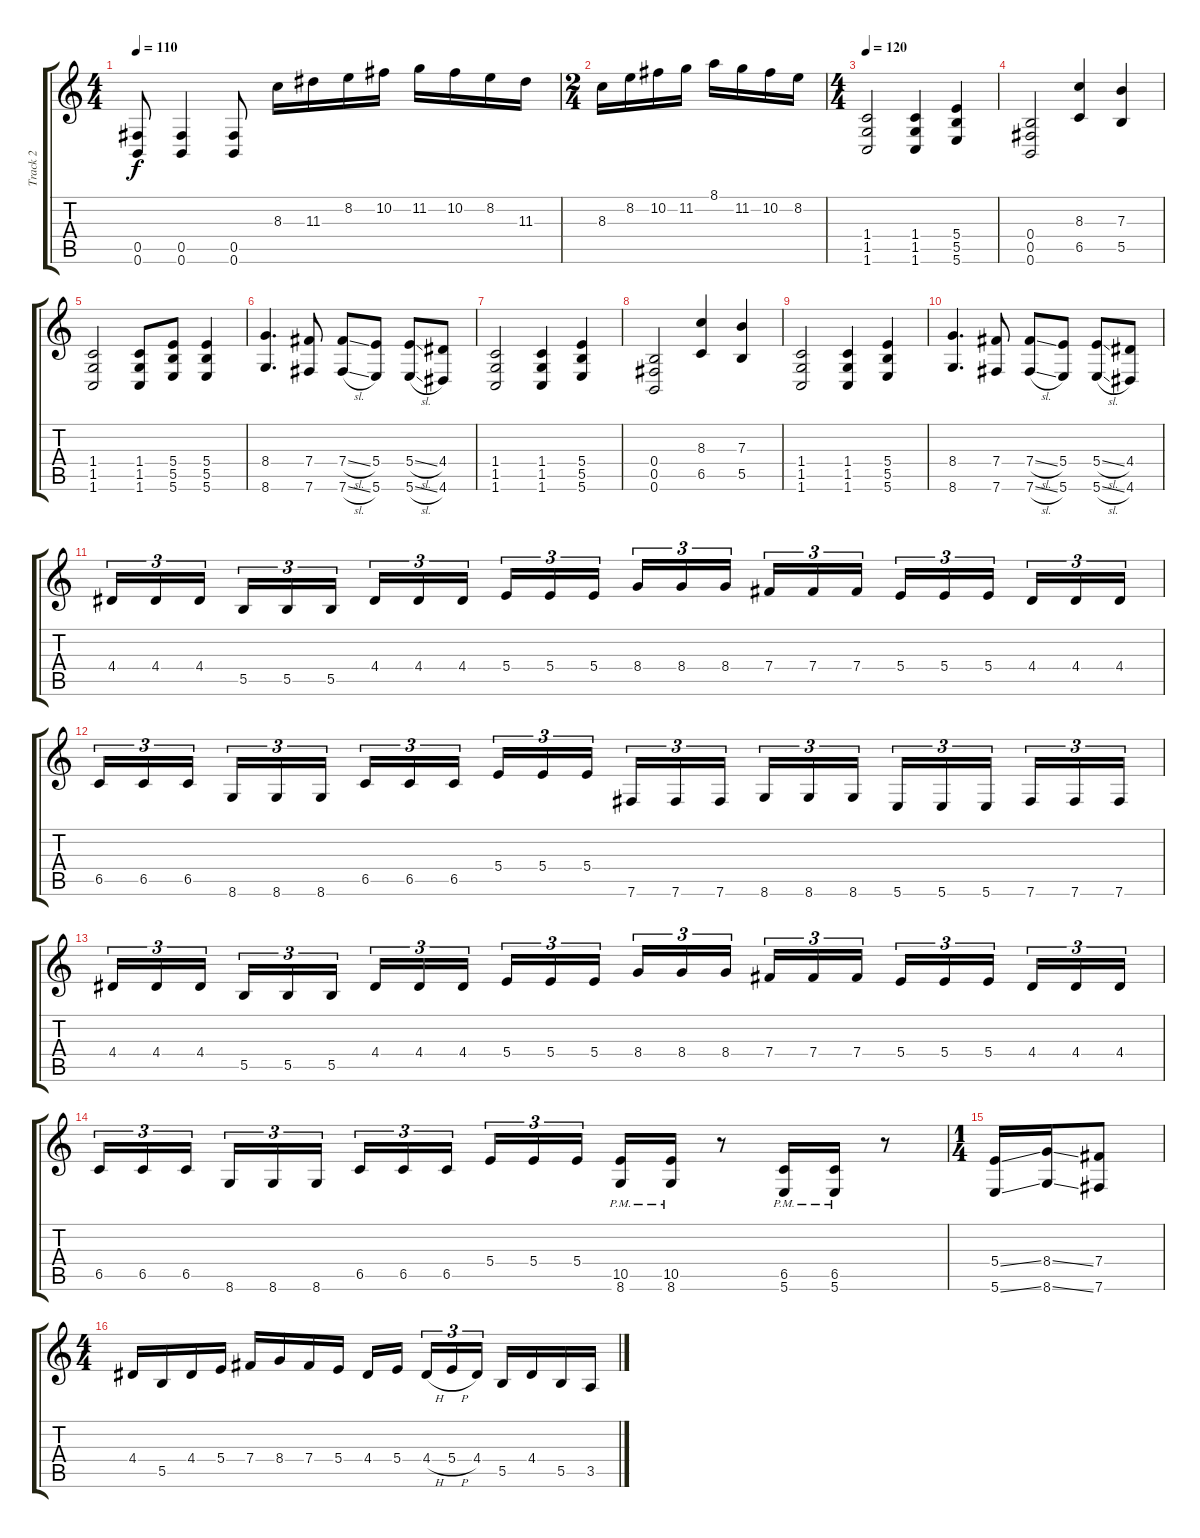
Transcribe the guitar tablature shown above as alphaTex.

\track ("Track 2" "Track 2") {instrument distortionguitar}
\staff {score tabs}
\tuning (Db4 Ab3 E3 B2 Gb2 B1) {hide}
\ts (4 4)
\tempo 110
\clef g2
\ks c
(0.5 0.6).8{dy f} (0.5 0.6).4 (0.5 0.6).8 8.3.16 11.3.16 8.2.16 10.2.16 11.2.16 10.2.16 8.2.16 11.3.16 |
\ts (2 4)
8.3.16 8.2.16 10.2.16 11.2.16 8.1.16 11.2.16 10.2.16 8.2.16 |
\ts (4 4)
\tempo 120
(1.4 1.5 1.6).2 (1.4 1.5 1.6).4 (5.4 5.5 5.6).4 |
(0.4 0.5 0.6).2 (8.3 6.5).4 (7.3 5.5).4 |
(1.4 1.5 1.6).2 (1.4 1.5 1.6).8 (5.4 5.5 5.6).8 (5.4 5.5 5.6).4 |
(8.4 8.6).4{d} (7.4 7.6).8 (7.4{sl} 7.6{sl}).8 (5.4 5.6).8 (5.4{sl} 5.6{sl}).8 (4.4 4.6).8 |
(1.4 1.5 1.6).2 (1.4 1.5 1.6).4 (5.4 5.5 5.6).4 |
(0.4 0.5 0.6).2 (8.3 6.5).4 (7.3 5.5).4 |
(1.4 1.5 1.6).2 (1.4 1.5 1.6).4 (5.4 5.5 5.6).4 |
(8.4 8.6).4{d} (7.4 7.6).8 (7.4{sl} 7.6{sl}).8 (5.4 5.6).8 (5.4{sl} 5.6{sl}).8 (4.4 4.6).8 |
4.4.16{tu (3 2)} 4.4.16{tu (3 2)} 4.4.16{tu (3 2) beam splitsecondary} 5.5.16{tu (3 2)} 5.5.16{tu (3 2)} 5.5.16{tu (3 2)} 4.4.16{tu (3 2)} 4.4.16{tu (3 2)} 4.4.16{tu (3 2) beam splitsecondary} 5.4.16{tu (3 2)} 5.4.16{tu (3 2)} 5.4.16{tu (3 2)} 8.4.16{tu (3 2)} 8.4.16{tu (3 2)} 8.4.16{tu (3 2) beam splitsecondary} 7.4.16{tu (3 2)} 7.4.16{tu (3 2)} 7.4.16{tu (3 2)} 5.4.16{tu (3 2)} 5.4.16{tu (3 2)} 5.4.16{tu (3 2) beam splitsecondary} 4.4.16{tu (3 2)} 4.4.16{tu (3 2)} 4.4.16{tu (3 2)} |
6.5.16{tu (3 2)} 6.5.16{tu (3 2)} 6.5.16{tu (3 2) beam splitsecondary} 8.6.16{tu (3 2)} 8.6.16{tu (3 2)} 8.6.16{tu (3 2)} 6.5.16{tu (3 2)} 6.5.16{tu (3 2)} 6.5.16{tu (3 2) beam splitsecondary} 5.4.16{tu (3 2)} 5.4.16{tu (3 2)} 5.4.16{tu (3 2)} 7.6.16{tu (3 2)} 7.6.16{tu (3 2)} 7.6.16{tu (3 2) beam splitsecondary} 8.6.16{tu (3 2)} 8.6.16{tu (3 2)} 8.6.16{tu (3 2)} 5.6.16{tu (3 2)} 5.6.16{tu (3 2)} 5.6.16{tu (3 2) beam splitsecondary} 7.6.16{tu (3 2)} 7.6.16{tu (3 2)} 7.6.16{tu (3 2)} |
4.4.16{tu (3 2)} 4.4.16{tu (3 2)} 4.4.16{tu (3 2) beam splitsecondary} 5.5.16{tu (3 2)} 5.5.16{tu (3 2)} 5.5.16{tu (3 2)} 4.4.16{tu (3 2)} 4.4.16{tu (3 2)} 4.4.16{tu (3 2) beam splitsecondary} 5.4.16{tu (3 2)} 5.4.16{tu (3 2)} 5.4.16{tu (3 2)} 8.4.16{tu (3 2)} 8.4.16{tu (3 2)} 8.4.16{tu (3 2) beam splitsecondary} 7.4.16{tu (3 2)} 7.4.16{tu (3 2)} 7.4.16{tu (3 2)} 5.4.16{tu (3 2)} 5.4.16{tu (3 2)} 5.4.16{tu (3 2) beam splitsecondary} 4.4.16{tu (3 2)} 4.4.16{tu (3 2)} 4.4.16{tu (3 2)} |
6.5.16{tu (3 2)} 6.5.16{tu (3 2)} 6.5.16{tu (3 2) beam splitsecondary} 8.6.16{tu (3 2)} 8.6.16{tu (3 2)} 8.6.16{tu (3 2)} 6.5.16{tu (3 2)} 6.5.16{tu (3 2)} 6.5.16{tu (3 2) beam splitsecondary} 5.4.16{tu (3 2)} 5.4.16{tu (3 2)} 5.4.16{tu (3 2)} (10.5{pm} 8.6{pm}).16 (10.5{pm} 8.6{pm}).16 r.8 (6.5{pm} 5.6{pm}).16 (6.5{pm} 5.6{pm}).16 r.8 |
\ts (1 4)
(5.4{ss} 5.6{ss}).16 (8.4{ss} 8.6{ss}).16 (7.4 7.6).8 |
\ts (4 4)
4.4.16 5.5.16 4.4.16 5.4.16 7.4.16 8.4.16 7.4.16 5.4.16 4.4.16 5.4.16{beam splitsecondary} 4.4{h}.16{tu (3 2)} 5.4{h}.16{tu (3 2)} 4.4.16{tu (3 2)} 5.5.16 4.4.16 5.5.16 3.5.16
